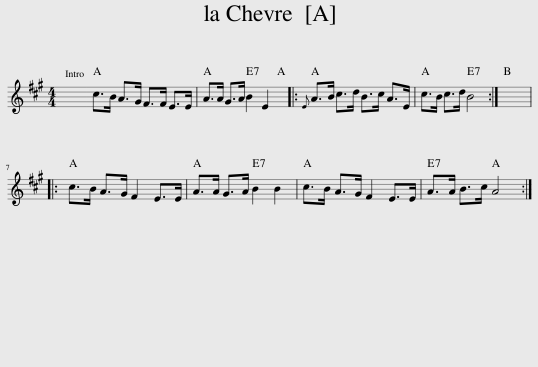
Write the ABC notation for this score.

X:1
L:1/8
M:4/4
I:linebreak $
K:A
V:1 treble
V:1
 x8 | c>B A>G F>F E>E | A>A G>A B2 E2 |:{E} A>B c>d B>c A>E | c>B c>d B4 :| %5
 x8 |:$ c>B A>G F2 E>E | A>A G>A B2 B2 | c>B A>G F2 E>E | A>A B>c A4 :| %10
